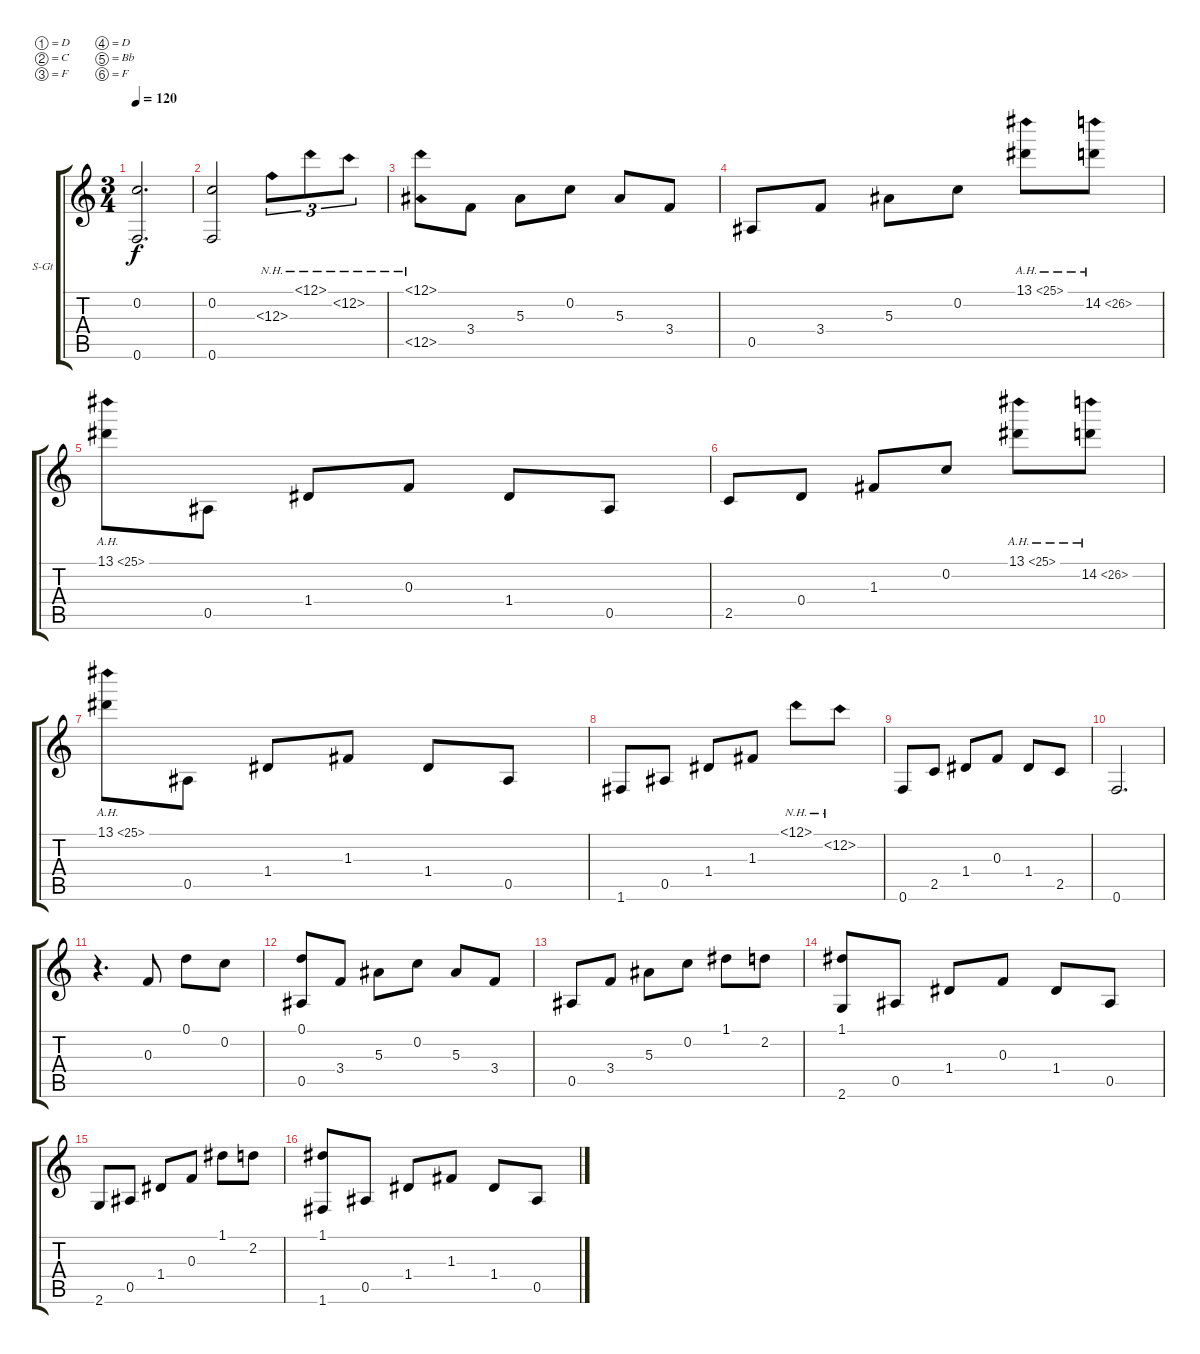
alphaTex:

\bracketExtendMode groupsimilarinstruments
\firstSystemTrackNameOrientation horizontal
\otherSystemsTrackNameOrientation horizontal
\track ("Spur 1" "S-Gt") {instrument fx4atmosphere}
\staff {score tabs}
\tuning (D4 C4 F3 D3 Bb2 F2)
\displaytranspose 12
\ts (3 4)
\tempo 120
\clef g2
\ks c
(0.2{t} 0.6).2{d dy f} |
(0.2 0.6).2 12.3{nh}.8{tu (3 2)} 12.1{nh}.8{tu (3 2)} 12.2{nh}.8{tu (3 2)} |
(12.1{nh} 0.5{nh}).8 3.4.8 5.3.8 0.2.8 5.3.8 3.4.8 |
0.5.8 3.4.8 5.3.8 0.2.8 13.1{ah 12}.8 14.2{ah 12}.8 |
13.1{ah 12}.8 0.5.8 1.4.8 0.3.8 1.4.8 0.5.8 |
2.5.8 0.4.8 1.3.8 0.2.8 13.1{ah 12}.8 14.2{ah 12}.8 |
13.1{ah 12}.8 0.5.8 1.4.8 1.3.8 1.4.8 0.5.8 |
1.6.8 0.5.8 1.4.8 1.3.8 12.1{nh}.8 12.2{nh}.8 |
0.6.8 2.5.8 1.4.8 0.3.8 1.4.8 2.5.8 |
0.6.2{d} |
r.4{d} 0.3.8 0.1.8 0.2.8 |
(0.1 0.5).8 3.4.8 5.3.8 0.2.8 5.3.8 3.4.8 |
0.5.8 3.4.8 5.3.8 0.2.8 1.1.8 2.2.8 |
(1.1 2.6).8 0.5.8 1.4.8 0.3.8 1.4.8 0.5.8 |
2.6.8 0.5.8 1.4.8 0.3.8 1.1.8 2.2.8 |
(1.1 1.6).8 0.5.8 1.4.8 1.3.8 1.4.8 0.5.8
